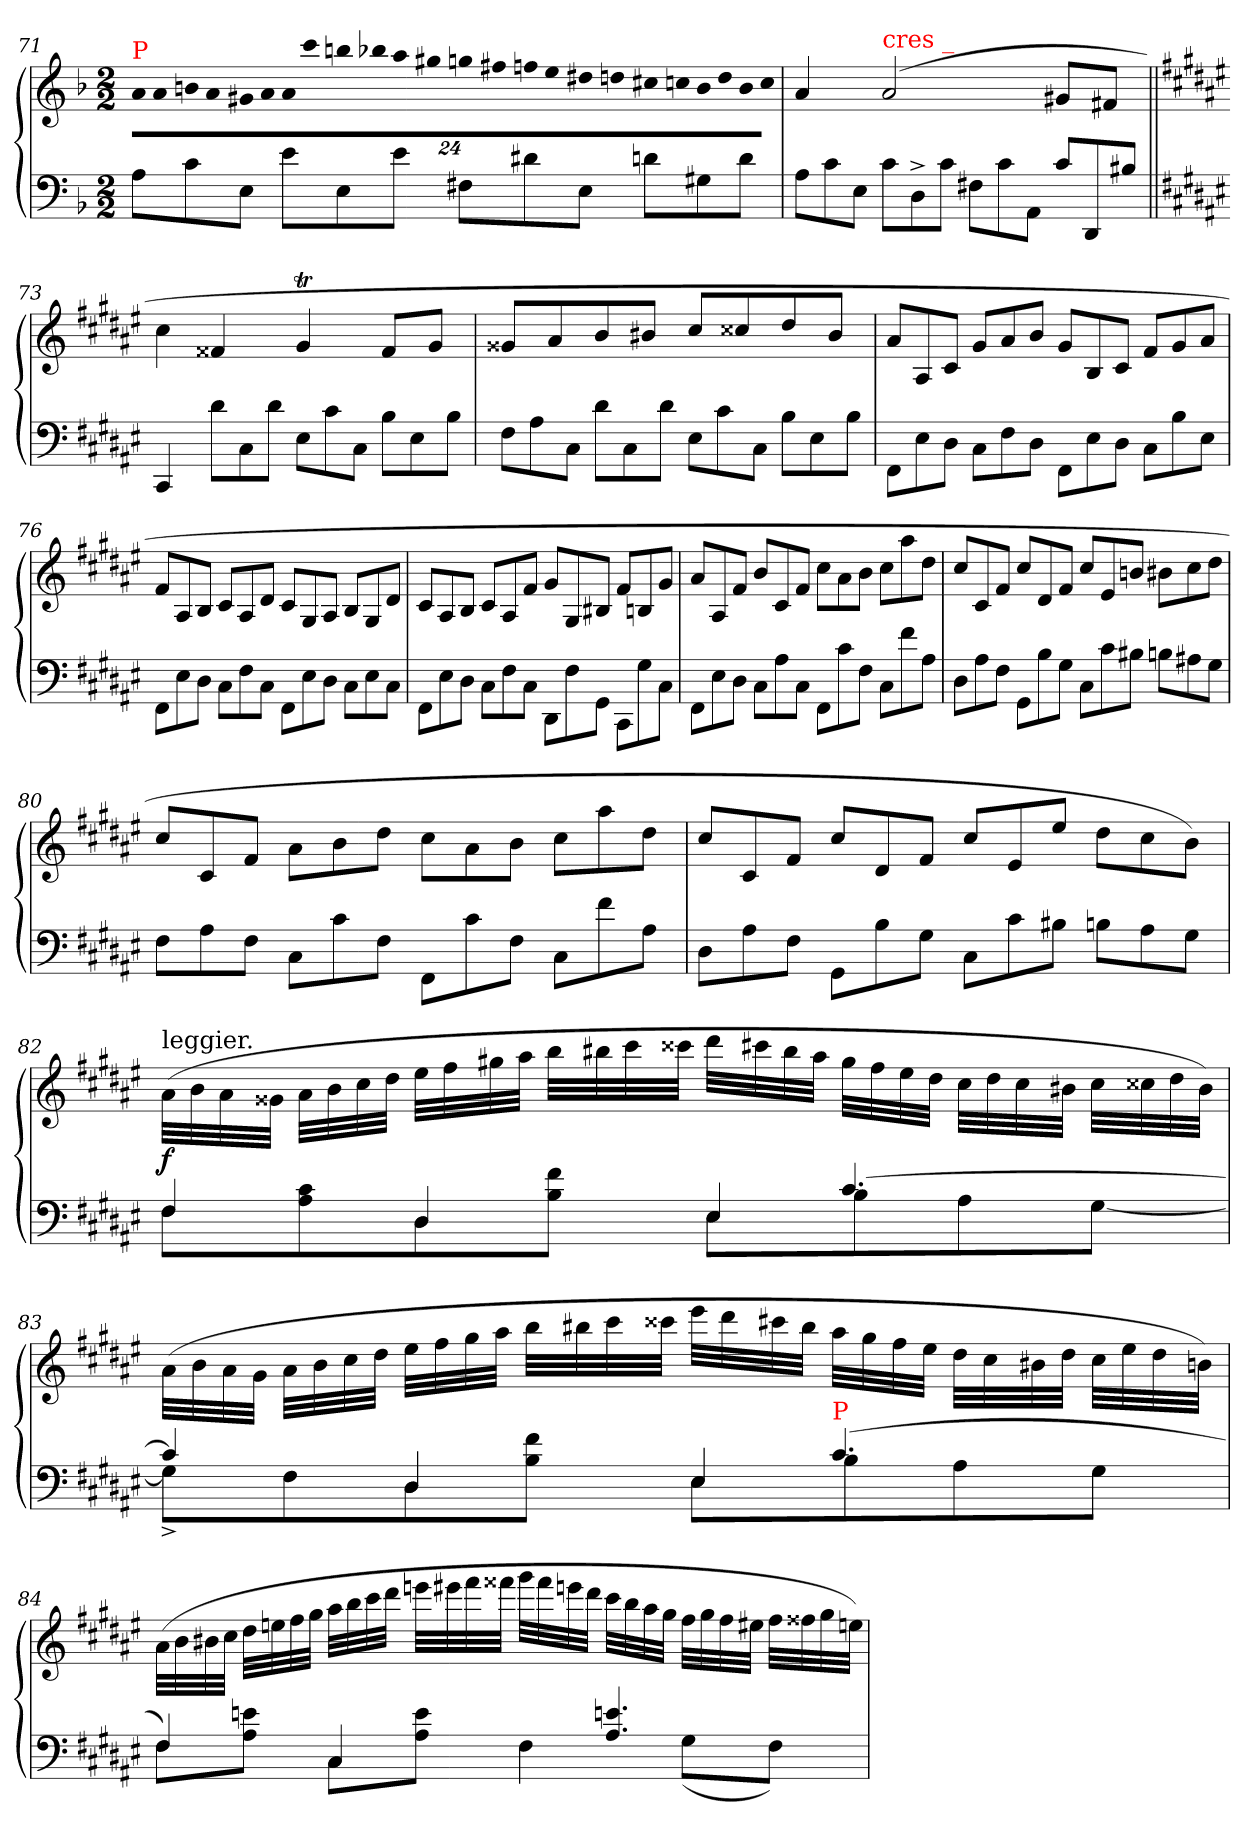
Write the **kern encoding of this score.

**kern	**kern	**dynam
*part1	*part1	*part1
*staff2	*staff1	*staff1/2
*clefF4	*clefG2	*
*k[b-]	*k[b-]	*
*M2/2	*M2/2	*
*Xtuplet	*Xbrackettup	*
=71	=71	=71
!	!LO:TX:a:color=red:t=P	!
!	!LO:N:vis=8	!
12AL	24a!\L	.
!	!LO:N:vis=8	!
.	24a!	.
!	!LO:N:vis=8	!
12c	24bn!	.
!	!LO:N:vis=8	!
.	24a!	.
!	!LO:N:vis=8	!
12EJ	24g#X!	.
!	!LO:N:vis=8	!
.	24a!	.
!	!LO:N:vis=8	!
12eL	24a!	.
!	!LO:N:vis=8	!
.	24ccc!	.
!	!LO:N:vis=8	!
12E	24bbn!	.
!	!LO:N:vis=8	!
.	24bb-X!	.
!	!LO:N:vis=8	!
12eJ	24aa!	.
!	!LO:N:vis=8	!
.	24gg#X!	.
!	!LO:N:vis=8	!
12F#XL	24ggn!	.
!	!LO:N:vis=8	!
.	24ff#X!	.
!	!LO:N:vis=8	!
12d#X	24ffn!	.
!	!LO:N:vis=8	!
.	24ee!	.
!	!LO:N:vis=8	!
12EJ	24dd#X!	.
!	!LO:N:vis=8	!
.	24ddn!	.
!	!LO:N:vis=8	!
12dnL	24cc#X!	.
!	!LO:N:vis=8	!
.	24ccn!	.
!	!LO:N:vis=8	!
12G#X	24b!	.
!	!LO:N:vis=8	!
.	24dd!	.
!	!LO:N:vis=8	!
12dJ	24b!	.
!	!LO:N:vis=8	!
.	24cc!J	.
=72	=72	=72
12AL	4a	.
12c	.	.
12EJ	.	.
!	!LO:TX:a:color=red:t=cres _	!
12cL	(>2a	.
12D^>	.	.
12cJ	.	.
12F#XL	.	.
12c	.	.
12AAJ	.	.
12cL	8g#XL	.
12DD	.	.
.	8f#XJ	.
12B#XJ	.	.
=73||	=73||	=73||
*k[f#c#g#d#a#e#]	*k[f#c#g#d#a#e#]	*
4CC#	4cc#	.
12d#L	4f##X	.
12C#	.	.
12d#J	.	.
12E#L	4g#T	.
12c#	.	.
12C#J	.	.
12BL	8f##L	.
12E#	.	.
.	8g#J	.
12BJ	.	.
=74	=74	=74
12F#L	8g##XL	.
12A#	.	.
.	8a#	.
12C#J	.	.
12d#L	8b	.
12C#	.	.
.	8b#XJ	.
12d#J	.	.
12E#L	8cc#/L	.
12c#	.	.
.	8cc##X	.
12C#J	.	.
12BL	8dd#	.
12E#	.	.
.	8b#J	.
12BJ	.	.
=75	=75	=75
*	*Xtuplet	*
12FF#\L	12a#L	.
12E#	12A#/	.
12D#J	12c#J	.
12C#L	12g#L	.
12F#	12a#	.
12D#J	12bJ	.
12FF#\L	12g#L	.
12E#	12B/	.
12D#J	12c#J	.
12C#L	12f#L	.
12B	12g#	.
12E#J	12a#J	.
=76	=76	=76
12FF#\L	12f#L	.
12E#	12A#	.
12D#J	12BJ	.
12C#L	12c#L	.
12F#	12A#	.
12C#J	12d#J	.
12FF#\L	12c#L	.
12E#\	12G#/	.
12D#\J	12A#/J	.
12C#\L	12B/L	.
12E#\	12G#/	.
12C#\J	12d#/J	.
=77	=77	=77
12FF#\L	12c#/L	.
12E#\	12A#/	.
12D#\J	12B/J	.
12C#\L	12c#/L	.
12F#\	12A#/	.
12C#J	12f#J	.
12DD#\L	12g#L	.
12F#\	12G#/	.
12GG#\J	12B#X/J	.
12CC#\L	12f#L	.
12G#	12Bn	.
12C#J	12g#J	.
=78	=78	=78
12FF#\L	12a#L	.
12E#	12A#	.
12D#J	12f#J	.
12C#L	12bL	.
12A#	12c#	.
12C#J	12f#J	.
12FF#L	12cc#L	.
12c#	12a#	.
12F#J	12bJ	.
12C#L	12cc#L	.
12f#	12aa#	.
12A#J	12dd#J	.
=79	=79	=79
12D#L	12cc#L	.
12A#	12c#	.
12F#J	12f#J	.
12GG#L	12cc#L	.
12B	12d#	.
12G#J	12f#J	.
12C#L	12cc#L	.
12c#	12e#	.
12B#XJ	12bnJ	.
12BnL	12b#XL	.
12A#X	12cc#	.
12G#J	12dd#J	.
=80	=80	=80
12F#L	12cc#L	.
12A#	12c#	.
12F#J	12f#J	.
12C#L	12a#L	.
12c#	12b	.
12F#J	12dd#J	.
12FF#L	12cc#L	.
12c#	12a#	.
12F#J	12bJ	.
12C#L	12cc#L	.
12f#	12aa#	.
12A#J	12dd#J	.
=81	=81	=81
12D#L	12cc#L	.
12A#	12c#	.
12F#J	12f#J	.
12GG#L	12cc#L	.
12B	12d#	.
12G#J	12f#J	.
12C#L	12cc#/L	.
12c#	12e#	.
12B#XJ	12ee#J	.
12BnL	12dd#L	.
12A#	12cc#	.
12G#J	12bJ)	.
=82	=82	=82
*^	*	*
!	!	!LO:TX:a:t=leggier.	!
4F#/	8F#L	(>32a#\LLL	f
.	.	32b	.
.	.	32a#	.
.	.	32g##XJJJ	.
.	8c#\ 8A#\	32a#LLL	.
.	.	32b	.
.	.	32cc#	.
.	.	32dd#JJJ	.
4D#/	8D#	32ee#LLL	.
.	.	32ff#	.
.	.	32gg#X	.
.	.	32aa#JJJ	.
.	8f#\ 8B\J	32bbLLL	.
.	.	32bb#X	.
.	.	32ccc#	.
.	.	32ccc##XJJJ	.
!LO:N:vis=4	!	!	!
8E#/	8E#L	32ddd#LLL	.
.	.	32ccc#	.
.	.	32bb#	.
.	.	32aa#JJJ	.
[4.c#/	8B\	32gg#LLL	.
.	.	32ff#	.
.	.	32ee#	.
.	.	32dd#JJJ	.
.	8A#	32cc#LLL	.
.	.	32dd#	.
.	.	32cc#	.
.	.	32b#XJJJ	.
.	[8G#J	32cc#LLL	.
.	.	32cc##X	.
.	.	32dd#	.
.	.	32b#JJJ)	.
=83	=83	=83	=83
4c#/]	8G#^<\L]	(>32a#\LLL	.
.	.	32b	.
.	.	32a#	.
.	.	32g#JJJ	.
.	8F#	32a#LLL	.
.	.	32b	.
.	.	32cc#	.
.	.	32dd#JJJ	.
4D#/	8D#	32ee#LLL	.
.	.	32ff#	.
.	.	32gg#	.
.	.	32aa#JJJ	.
.	8f#\ 8B\J	32bbLLL	.
.	.	32bb#X	.
.	.	32ccc#	.
.	.	32ccc##XJJJ	.
!LO:N:vis=4	!	!	!
8E#/	8E#L	32eee#LLL	.
.	.	32ddd#	.
.	.	32ccc#X	.
.	.	32bb#JJJ	.
!LO:TX:a:color=red:t=P	!	!	!
(>4.c#/	8B\	32aa#LLL	.
.	.	32gg#	.
.	.	32ff#	.
.	.	32ee#JJJ	.
.	8A#	32dd#LLL	.
.	.	32cc#	.
.	.	32b#X	.
.	.	32dd#JJJ	.
.	8G#J	32cc#LLL	.
.	.	32ee#	.
.	.	32dd#	.
.	.	32bnJJJ)	.
=84	=84	=84	=84
4F#)	8F#L	(>32a#LLL	.
.	.	32b	.
.	.	32b#X	.
.	.	32cc#JJJ	.
.	8en 8A#J	32dd#LLL	.
.	.	32een	.
.	.	32ff#	.
.	.	32gg#JJJ	.
4C#	8C#L	32aa#LLL	.
.	.	32bb	.
.	.	32ccc#	.
.	.	32ddd#JJJ	.
.	8e 8A#J	32eeeLLL	.
.	.	32eee#X	.
.	.	32fff#	.
.	.	32fff##XJJJ	.
8ryy	4F#	32ggg#LLL	.
.	.	32fff##	.
.	.	32eeen	.
.	.	32ddd#JJJ	.
4.en 4.A#	.	32ccc#LLL	.
.	.	32bb	.
.	.	32aa#	.
.	.	32gg#JJJ	.
.	(>8G#L	32ff#LLL	.
.	.	32gg#	.
.	.	32ff#	.
.	.	32ee#XJJJ	.
.	8F#J)	32ff#LLL	.
.	.	32ff##X	.
.	.	32gg#	.
.	.	32eenJJJ)	.
*v	*v	*	*
=	=	=
*-	*-	*-
